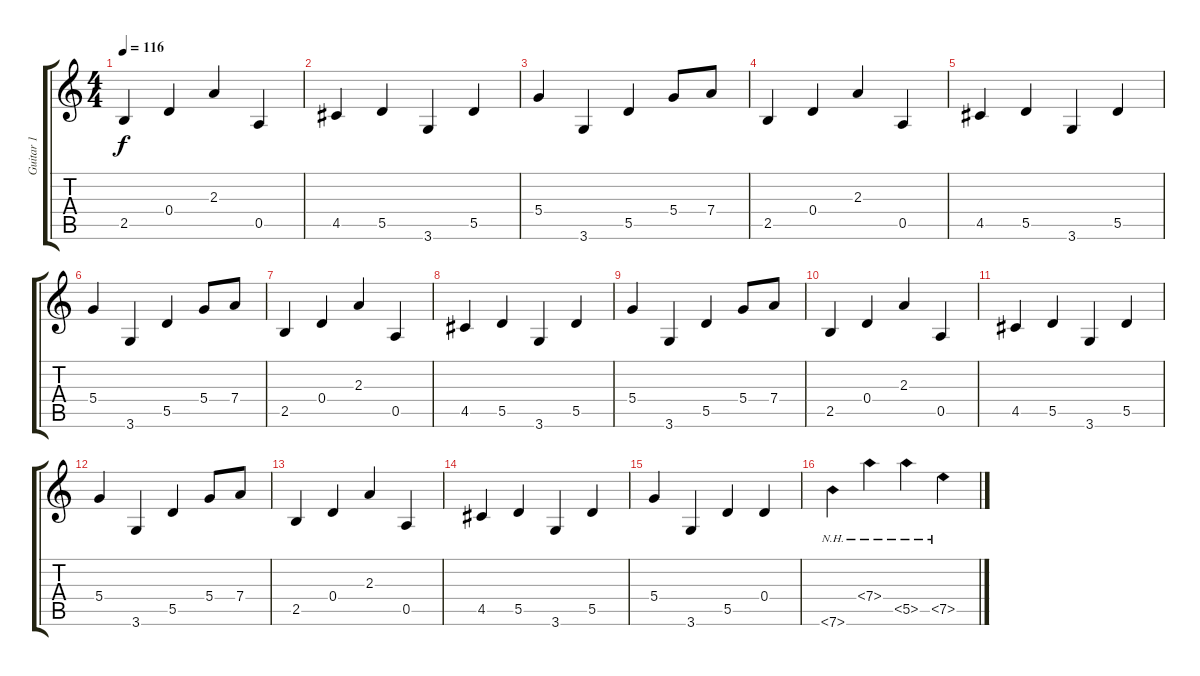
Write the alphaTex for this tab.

\track ("Guitar 1" "Guitar 1") {instrument overdrivenguitar}
\staff {score tabs}
\tuning (E4 B3 G3 D3 A2 E2) {hide}
\ts (4 4)
\tempo 116
\clef g2
\ks c
2.5.4{dy f} 0.4.4 2.3.4 0.5.4 |
4.5.4 5.5.4 3.6.4 5.5.4 |
5.4.4 3.6.4 5.5.4 5.4.8 7.4.8 |
2.5.4 0.4.4 2.3.4 0.5.4 |
4.5.4 5.5.4 3.6.4 5.5.4 |
5.4.4 3.6.4 5.5.4 5.4.8 7.4.8 |
2.5.4 0.4.4 2.3.4 0.5.4 |
4.5.4 5.5.4 3.6.4 5.5.4 |
5.4.4 3.6.4 5.5.4 5.4.8 7.4.8 |
2.5.4 0.4.4 2.3.4 0.5.4 |
4.5.4 5.5.4 3.6.4 5.5.4 |
5.4.4 3.6.4 5.5.4 5.4.8 7.4.8 |
2.5.4 0.4.4 2.3.4 0.5.4 |
4.5.4 5.5.4 3.6.4 5.5.4 |
5.4.4 3.6.4 5.5.4 0.4.4 |
7.6{nh}.4{instrument acousticguitarnylon} 7.4{nh}.4 5.5{nh}.4 7.5{nh}.4
